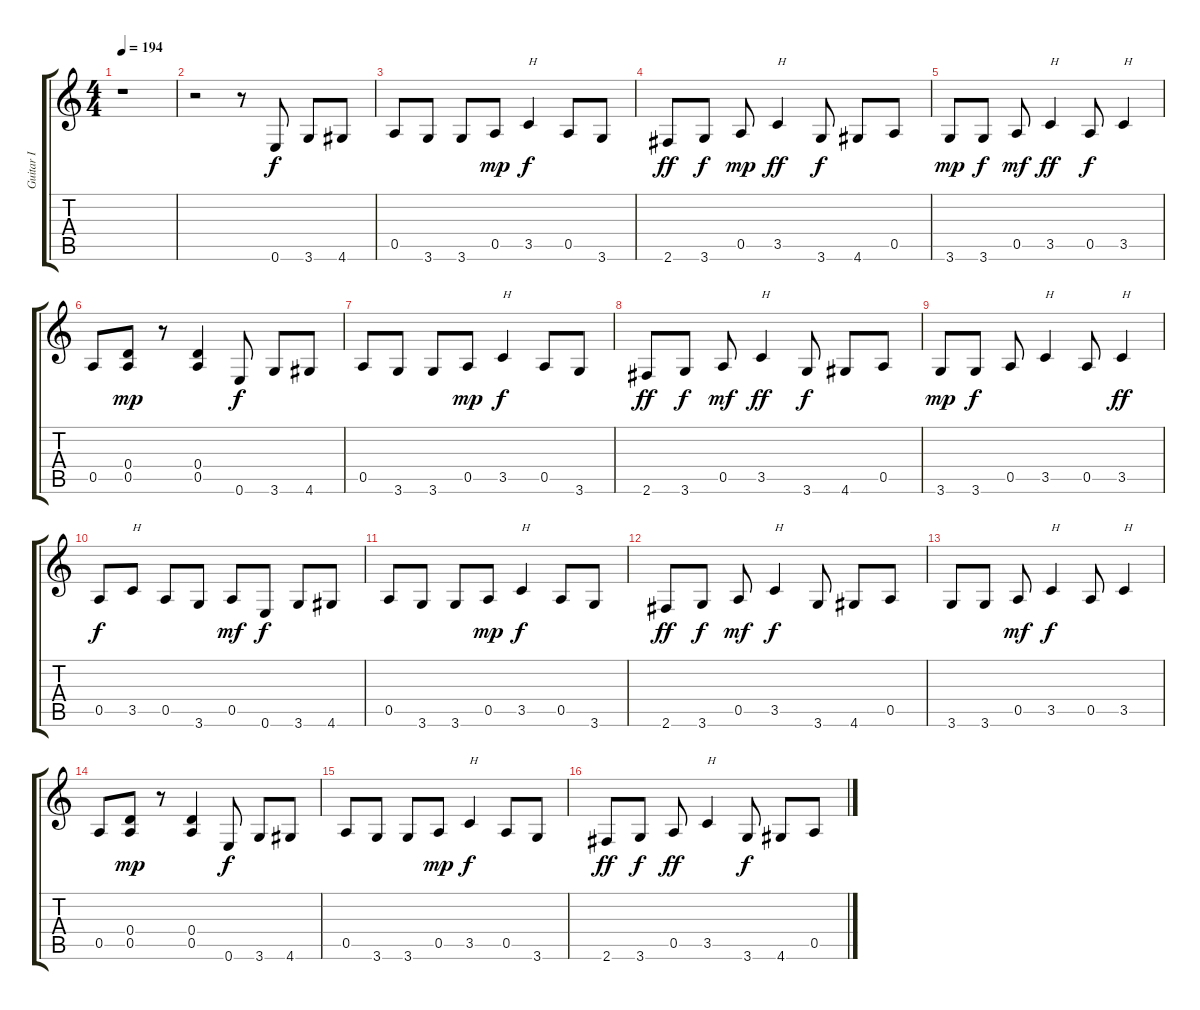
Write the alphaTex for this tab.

\track ("Guitar I" "Guitar I") {instrument overdrivenguitar}
\staff {score tabs}
\tuning (E4 B3 G3 D3 A2 E2) {hide}
\ts (4 4)
\tempo 194
\clef g2
\ks c
r.1{dy f instrument overdrivenguitar} |
r.2 r.8 0.6.8 3.6.8 4.6.8 |
0.5.8 3.6.8 3.6.8 0.5.8{dy mp} 3.5.4{txt "H" dy f} 0.5.8 3.6.8 |
2.6.8{dy ff} 3.6.8{dy f} 0.5.8{dy mp} 3.5.4{txt "H" dy ff} 3.6.8{dy f} 4.6.8 0.5.8 |
3.6.8{dy mp} 3.6.8{dy f} 0.5.8{dy mf} 3.5.4{txt "H" dy ff} 0.5.8{dy f} 3.5.4{txt "H"} |
0.5.8 (0.4 0.5).8{dy mp} r.8 (0.4 0.5).4 0.6.8{dy f} 3.6.8 4.6.8 |
0.5.8 3.6.8 3.6.8 0.5.8{dy mp} 3.5.4{txt "H" dy f} 0.5.8 3.6.8 |
2.6.8{dy ff} 3.6.8{dy f} 0.5.8{dy mf} 3.5.4{txt "H" dy ff} 3.6.8{dy f} 4.6.8 0.5.8 |
3.6.8{dy mp} 3.6.8{dy f} 0.5.8 3.5.4{txt "H"} 0.5.8 3.5.4{txt "H" dy ff} |
0.5.8{dy f} 3.5.8{txt "H"} 0.5.8 3.6.8 0.5.8{dy mf} 0.6.8{dy f} 3.6.8 4.6.8 |
0.5.8 3.6.8 3.6.8 0.5.8{dy mp} 3.5.4{txt "H" dy f} 0.5.8 3.6.8 |
2.6.8{dy ff} 3.6.8{dy f} 0.5.8{dy mf} 3.5.4{txt "H" dy f} 3.6.8 4.6.8 0.5.8 |
3.6.8 3.6.8 0.5.8{dy mf} 3.5.4{txt "H" dy f} 0.5.8 3.5.4{txt "H"} |
0.5.8 (0.4 0.5).8{dy mp} r.8 (0.4 0.5).4 0.6.8{dy f} 3.6.8 4.6.8 |
0.5.8 3.6.8 3.6.8 0.5.8{dy mp} 3.5.4{txt "H" dy f} 0.5.8 3.6.8 |
2.6.8{dy ff} 3.6.8{dy f} 0.5.8{dy ff} 3.5.4{txt "H"} 3.6.8{dy f} 4.6.8 0.5.8
